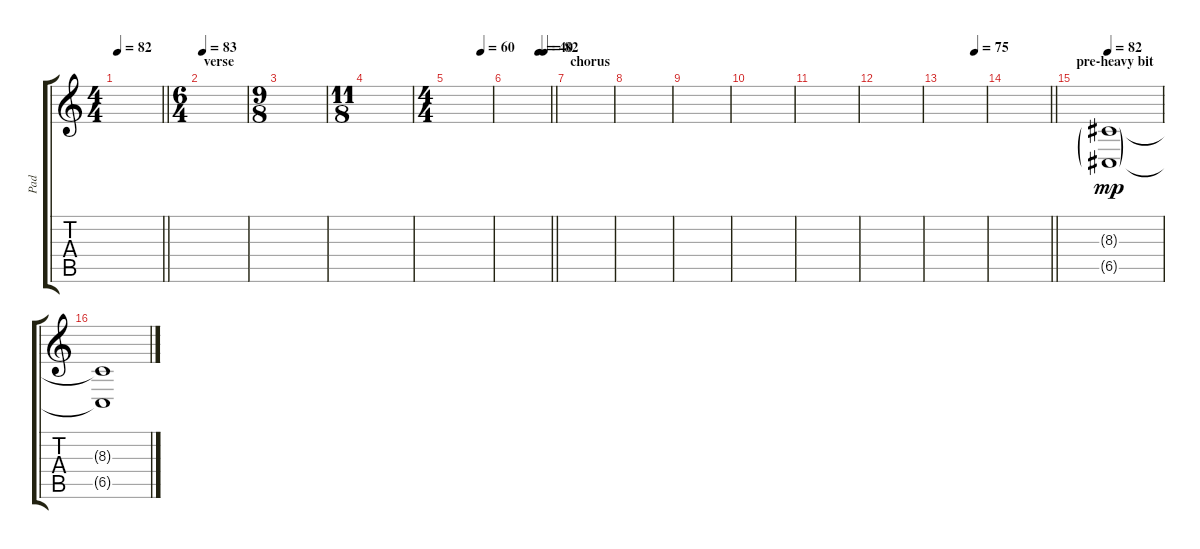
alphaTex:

\track ("Pad" "Pad") {instrument pad8sweep}
\staff {score tabs}
\tuning (D4 A3 F3 C3 G2 C2) {hide}
\ts (4 4)
\tempo 82
\clef g2
\barLineRight lightlight
\ks c
|
\ts (6 4)
\section ("" "verse")
\tempo 83
|
\ts (9 8)
|
\ts (11 8)
|
\ts (4 4)
\tempo (60 0.75)
|
\tempo (40 0.75)
\tempo (82 0.875)
\barLineRight lightlight
|
\section ("" "chorus")
|
|
|
|
|
|
\tempo (75 0.75)
|
\barLineRight lightlight
|
\section ("" "pre-heavy bit")
\tempo 82
(8.3{g} 6.5{g}).1{dy mp} |
(8.3{t} 6.5{t}).1
